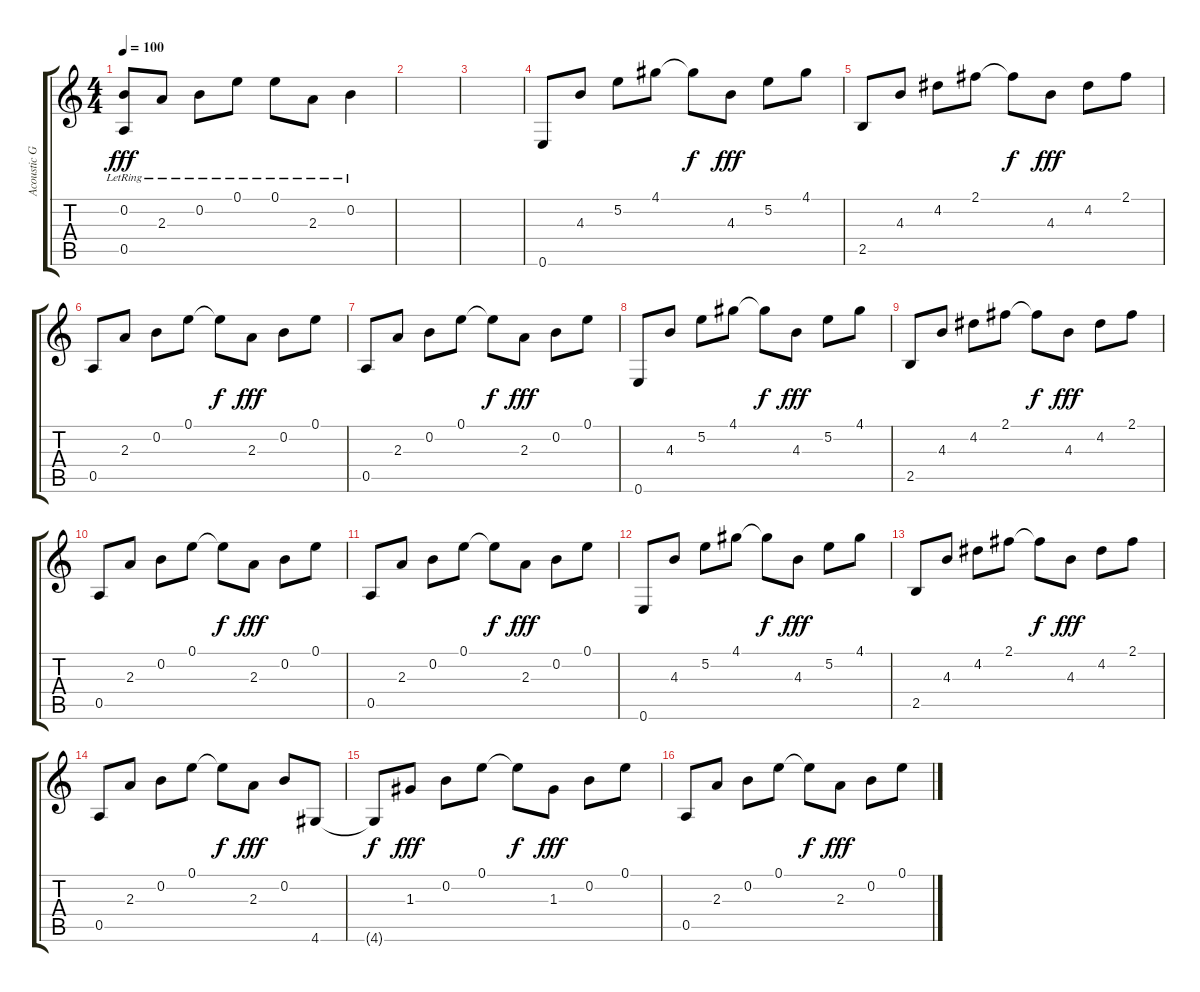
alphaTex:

\track ("Acoustic Guitar" "Acoustic G") {instrument acousticguitarsteel}
\staff {score tabs}
\tuning (E4 B3 G3 D3 A2 E2) {hide}
\ts (4 4)
\tempo 100
\clef g2
\ks c
(0.2{lr} 0.5{lr}).8{dy fff} 2.3{lr}.8 0.2{lr}.8 0.1{lr}.8 0.1{lr}.8 2.3{lr}.8 0.2{lr}.4 |
|
|
0.6.8 4.3.8 5.2.8 4.1.8 4.1{t}.8{dy f} 4.3.8{dy fff} 5.2.8 4.1.8 |
2.5.8 4.3.8 4.2.8 2.1.8 2.1{t}.8{dy f} 4.3.8{dy fff} 4.2.8 2.1.8 |
0.5.8 2.3.8 0.2.8 0.1.8 0.1{t}.8{dy f} 2.3.8{dy fff} 0.2.8 0.1.8 |
0.5.8 2.3.8 0.2.8 0.1.8 0.1{t}.8{dy f} 2.3.8{dy fff} 0.2.8 0.1.8 |
0.6.8 4.3.8 5.2.8 4.1.8 4.1{t}.8{dy f} 4.3.8{dy fff} 5.2.8 4.1.8 |
2.5.8 4.3.8 4.2.8 2.1.8 2.1{t}.8{dy f} 4.3.8{dy fff} 4.2.8 2.1.8 |
0.5.8 2.3.8 0.2.8 0.1.8 0.1{t}.8{dy f} 2.3.8{dy fff} 0.2.8 0.1.8 |
0.5.8 2.3.8 0.2.8 0.1.8 0.1{t}.8{dy f} 2.3.8{dy fff} 0.2.8 0.1.8 |
0.6.8 4.3.8 5.2.8 4.1.8 4.1{t}.8{dy f} 4.3.8{dy fff} 5.2.8 4.1.8 |
2.5.8 4.3.8 4.2.8 2.1.8 2.1{t}.8{dy f} 4.3.8{dy fff} 4.2.8 2.1.8 |
0.5.8 2.3.8 0.2.8 0.1.8 0.1{t}.8{dy f} 2.3.8{dy fff} 0.2.8 4.6.8 |
4.6{t}.8{dy f} 1.3.8{dy fff} 0.2.8 0.1.8 0.1{t}.8{dy f} 1.3.8{dy fff} 0.2.8 0.1.8 |
0.5.8 2.3.8 0.2.8 0.1.8 0.1{t}.8{dy f} 2.3.8{dy fff} 0.2.8 0.1.8
